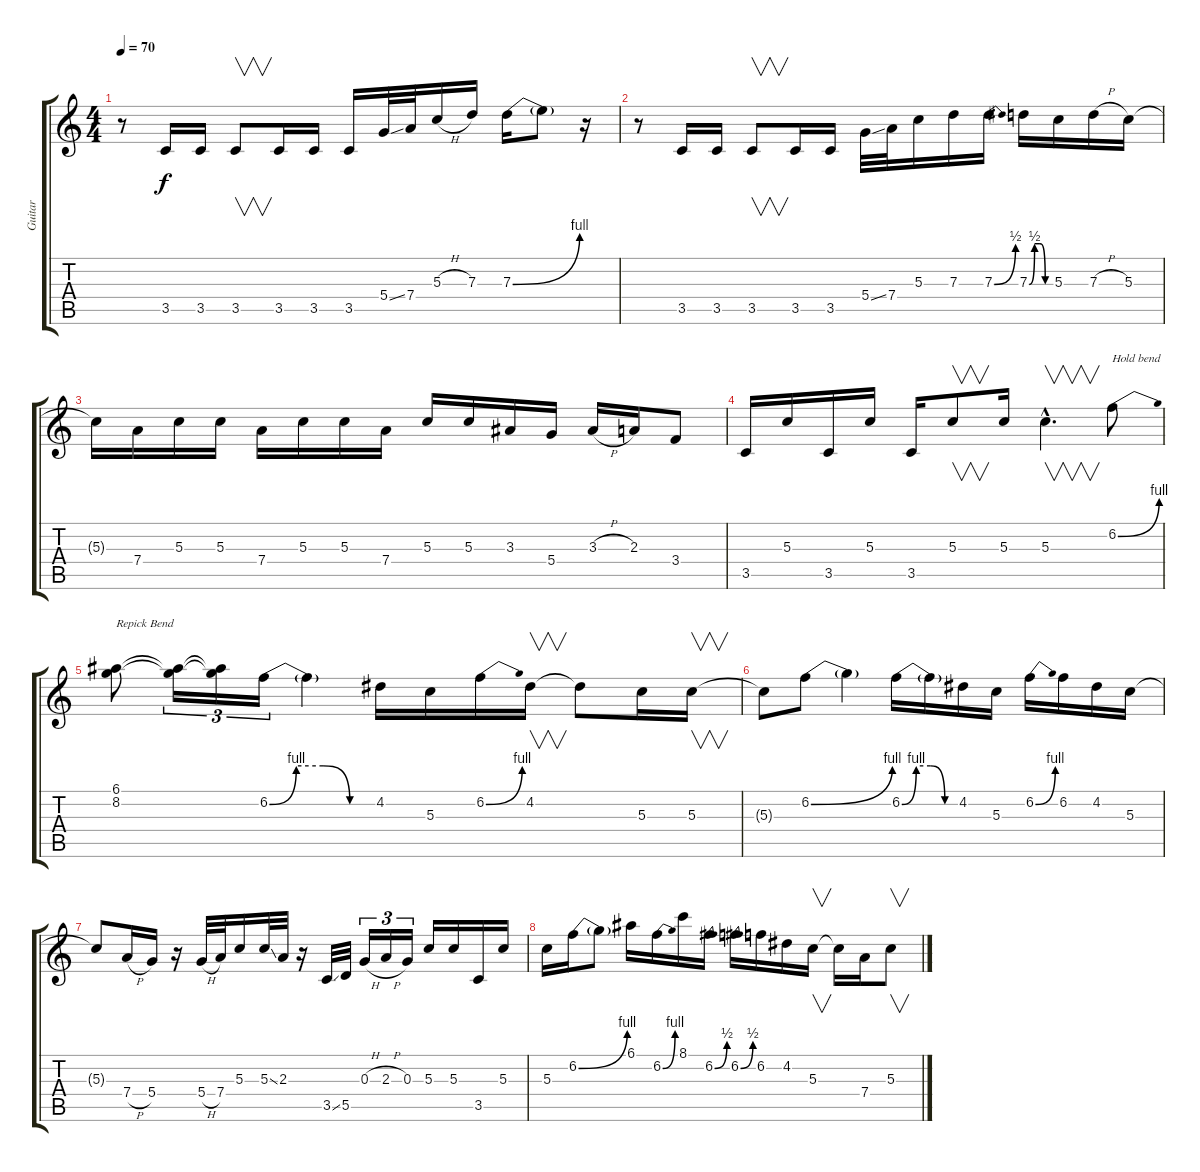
\track ("Guitar" "Guitar") {instrument overdrivenguitar}
\staff {score tabs}
\tuning (E4 B3 G3 D3 A2 E2) {hide}
\ts (4 4)
\tempo 70
\clef g2
\ks c
r.8{dy f} 3.5.16 3.5.16 3.5.8{v} 3.5.16 3.5.16 3.5.16 5.4{ss}.32 7.4.32 5.3{h}.16 7.3.16 7.3{be (bend 0 0 60 4)}.16 7.3{t}.8 r.16 |
r.8 3.5.16 3.5.16 3.5.8{v} 3.5.16 3.5.16 5.4{ss}.32 7.4.32 5.3.16 7.3.16 7.3{be (bend 0 0 60 2)}.16 7.3{be (custom 0 0 15 2 30 2 45 0 60 0)}.16 5.3.16 7.3{h}.16 5.3.16 |
5.3{t}.16 7.4.16 5.3.16 5.3.16 7.4.16 5.3.16 5.3.16 7.4.16 5.3.16 5.3.16 3.3.16 5.4.16 3.3{h}.16 2.3.16 3.4.8 |
3.5.16 5.3.16 3.5.16 5.3.16 3.5.16 5.3.8{v} 5.3.16 5.3{hac}.4{v d} 6.2{be (bend 0 0 60 4)}.8{txt "Hold bend"} |
(6.1 8.2).8{txt "Repick Bend"} (6.1{t} 8.2{t}).16{tu (3 2)} (6.1{t} 8.2{t}).16{tu (3 2)} 6.2{be (custom 0 0 15 4 30 4 45 0 60 0)}.16{tu (3 2)} 6.2{t}.4 4.2.16 5.3.16 6.2{be (bend 0 0 60 4)}.16 4.2.16{v} 4.2{t}.8 5.3.16 5.3.16{v} |
5.3{t}.8 6.2{be (bend 0 0 60 4)}.8 6.2{t}.4 6.2{be (custom 0 0 15 4 30 4 45 0 60 0)}.16 6.2{t}.16 4.2.16 5.3.16 6.2{be (bend 0 0 60 4)}.16 6.2.16 4.2.16 5.3.16 |
5.3{t}.8 7.4{h}.16 5.4.16 r.16 5.4{h}.32 7.4.32 5.3.16 5.3{ss}.32 2.3.32 r.16 3.5{ss}.32 5.5.32 0.3{h}.16{tu (3 2)} 2.3{h}.16{tu (3 2)} 0.3.16{tu (3 2)} 5.3.16 5.3.16 3.5.16 5.3.16 |
5.3.16 6.2{be (bend 0 0 60 4)}.16 6.2{t}.8 6.1.16 6.2{be (bend 0 0 60 4)}.16 8.1.16 6.2{be (bend 0 0 60 2)}.16 6.2{be (bend 0 0 60 2)}.16 6.2.16 4.2.16 5.3.16{v} 5.3{t}.16 7.4.16 5.3.8{v}
